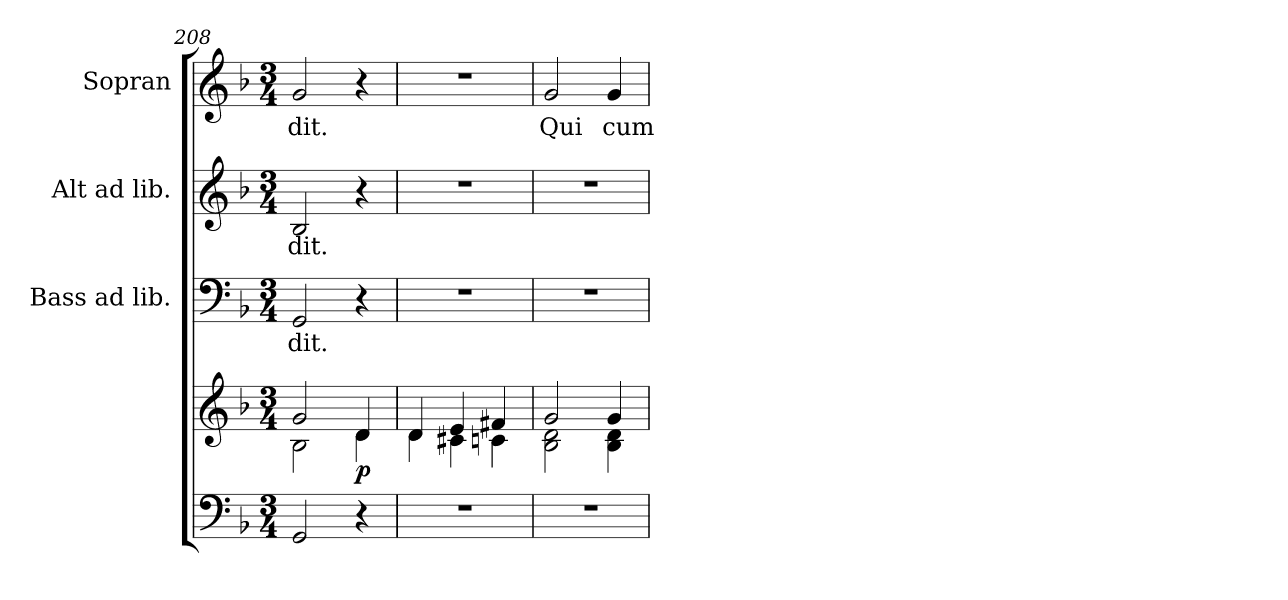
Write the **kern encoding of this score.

**kern	**kern	**dynam	**kern	**text	**kern	**text	**kern	**text
*part4	*part4	*part4	*part3	*part3	*part2	*part2	*part1	*part1
*staff5	*staff4	*staff4/5	*staff3	*staff3	*staff2	*staff2	*staff1	*staff1
*	*	*	*I"Bass ad lib.	*	*I"Alt ad lib.	*	*I"Sopran	*
*	*	*	*I'B.	*	*I'A.	*	*I'S.	*
*clefF4	*clefG2	*	*clefF4	*	*clefG2	*	*clefG2	*
*k[b-]	*k[b-]	*	*k[b-]	*	*k[b-]	*	*k[b-]	*
*F:	*F:	*	*F:	*	*F:	*	*F:	*
*M3/4	*M3/4	*	*M3/4	*	*M3/4	*	*M3/4	*
=208	=208	=208	=208	=208	=208	=208	=208	=208
*	*^	*	*	*	*	*	*	*
!	!	!	!	!	!LO:LY:b	!	!LO:LY:b	!	!LO:LY:b
2GG/	2g/	2B-\	.	2GG/	-dit.	2B-/	-dit.	2g/	-dit.
!	!	!	!LO:DY:b	!	!	!	!	!	!
4r	4d/	4d\	p	4r	.	4r	.	4r	.
=209	=209	=209	=209	=209	=209	=209	=209	=209	=209
2.r	4d/	4d\	.	2.r	.	2.r	.	2.r	.
.	4e/	4c#X\	.	.	.	.	.	.	.
.	4f#X/	4cn\	.	.	.	.	.	.	.
=210	=210	=210	=210	=210	=210	=210	=210	=210	=210
!	!	!	!	!	!	!	!	!	!LO:LY:b
2.r	2g/	2B-\ 2d\	.	2.r	.	2.r	.	2g/	Qui
!	!	!	!	!	!	!	!	!	!LO:LY:b
.	4g/	4B-\ 4d\	.	.	.	.	.	4g/	cum
*	*v	*v	*	*	*	*	*	*	*
=	=	=	=	=	=	=	=	=
*-	*-	*-	*-	*-	*-	*-	*-	*-
